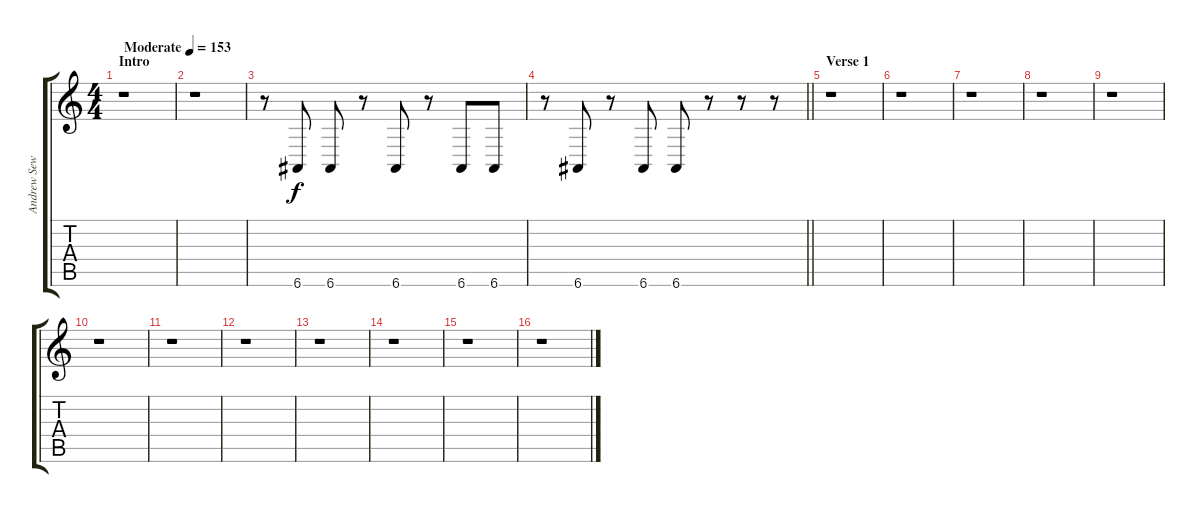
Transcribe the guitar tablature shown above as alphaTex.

\track ("Andrew Seward (Backing Vocals)" "Andrew Sew") {instrument oboe}
\staff {score tabs}
\tuning (E4 B3 G3 D3 A2 E2) {hide}
\ts (4 4)
\section ("" "Intro")
\tempo (153 "Moderate")
\clef g2
\ks c
r.1{dy f instrument oboe} |
r.1 |
r.8 6.6.8 6.6.8 r.8 6.6.8 r.8 6.6.8 6.6.8 |
\barLineRight lightlight
r.8 6.6.8 r.8 6.6.8 6.6.8 r.8 r.8 r.8 |
\section ("" "Verse 1")
r.1 |
r.1 |
r.1 |
r.1 |
r.1 |
r.1 |
r.1 |
r.1 |
r.1 |
r.1 |
r.1 |
r.1
